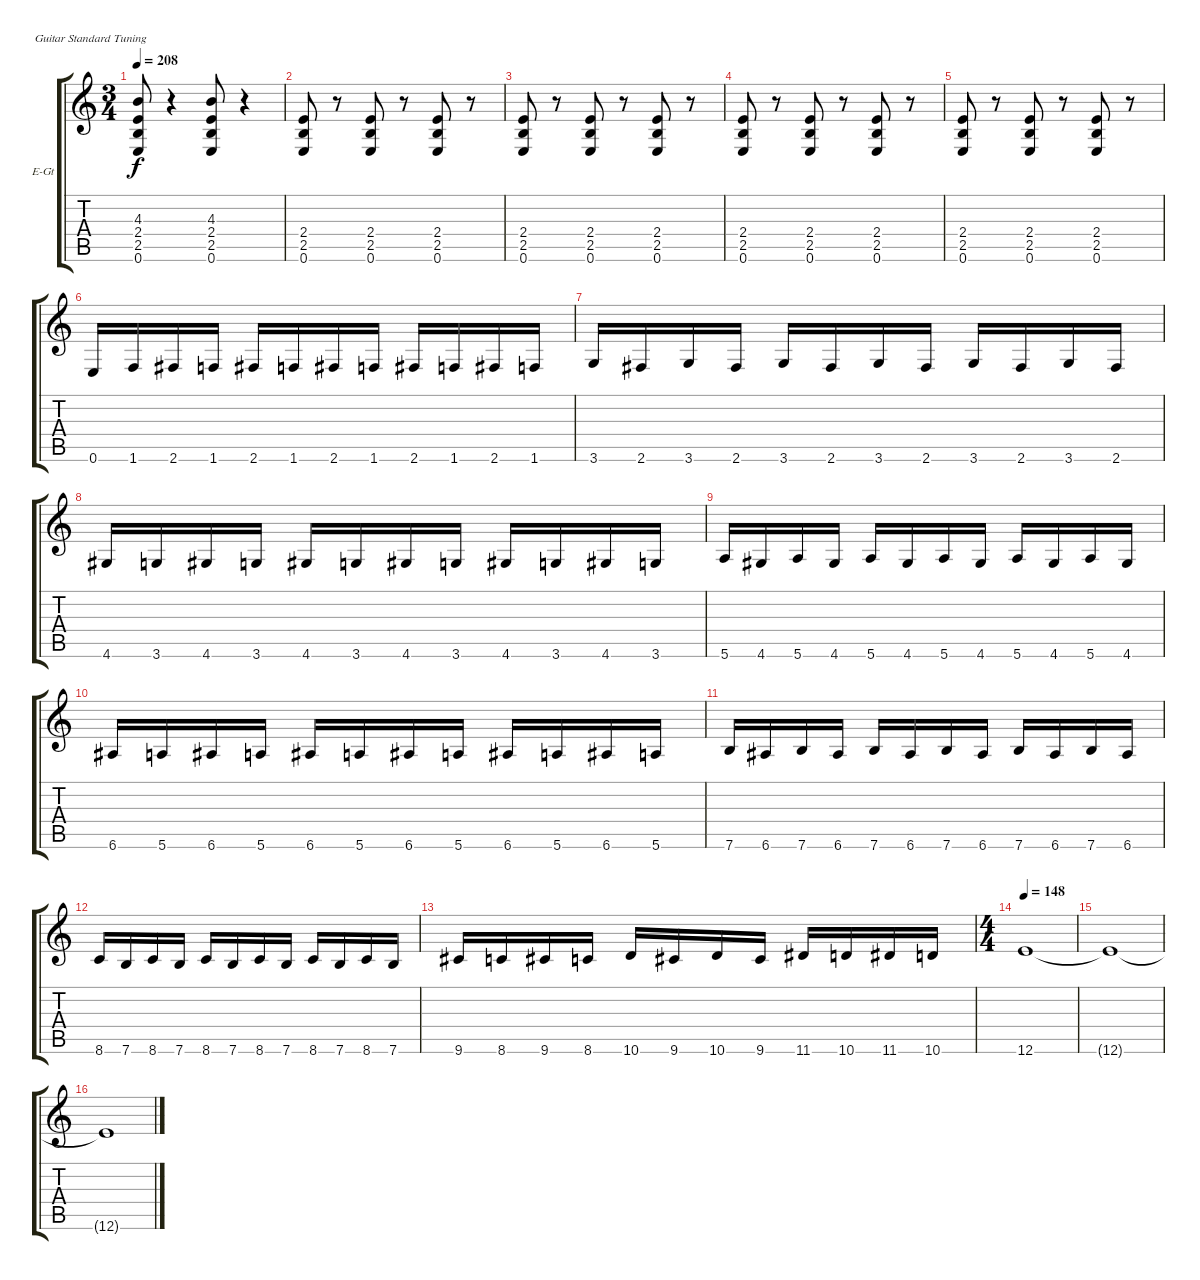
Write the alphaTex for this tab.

\bracketExtendMode groupsimilarinstruments
\firstSystemTrackNameOrientation horizontal
\otherSystemsTrackNameOrientation horizontal
\track ("Guitar 1" "E-Gt") {instrument distortionguitar}
\staff {score tabs}
\tuning (E4 B3 G3 D3 A2 E2)
\ts (3 4)
\tempo 208
\clef g2
\ks c
(4.3 2.4 2.5 0.6).8{dy f} r.4 (4.3 2.4 2.5 0.6).8 r.4 |
(2.4 2.5 0.6).8 r.8 (2.4 2.5 0.6).8 r.8 (2.4 2.5 0.6).8 r.8 |
(2.4 2.5 0.6).8 r.8 (2.4 2.5 0.6).8 r.8 (2.4 2.5 0.6).8 r.8 |
(2.4 2.5 0.6).8 r.8 (2.4 2.5 0.6).8 r.8 (2.4 2.5 0.6).8 r.8 |
(2.4 2.5 0.6).8 r.8 (2.4 2.5 0.6).8 r.8 (2.4 2.5 0.6).8 r.8 |
0.6.16 1.6.16 2.6.16 1.6.16 2.6.16 1.6.16 2.6.16 1.6.16 2.6.16 1.6.16 2.6.16 1.6.16 |
3.6.16 2.6.16 3.6.16 2.6.16 3.6.16 2.6.16 3.6.16 2.6.16 3.6.16 2.6.16 3.6.16 2.6.16 |
4.6.16 3.6.16 4.6.16 3.6.16 4.6.16 3.6.16 4.6.16 3.6.16 4.6.16 3.6.16 4.6.16 3.6.16 |
5.6.16 4.6.16 5.6.16 4.6.16 5.6.16 4.6.16 5.6.16 4.6.16 5.6.16 4.6.16 5.6.16 4.6.16 |
6.6.16 5.6.16 6.6.16 5.6.16 6.6.16 5.6.16 6.6.16 5.6.16 6.6.16 5.6.16 6.6.16 5.6.16 |
7.6.16 6.6.16 7.6.16 6.6.16 7.6.16 6.6.16 7.6.16 6.6.16 7.6.16 6.6.16 7.6.16 6.6.16 |
8.6.16 7.6.16 8.6.16 7.6.16 8.6.16 7.6.16 8.6.16 7.6.16 8.6.16 7.6.16 8.6.16 7.6.16 |
9.6.16 8.6.16 9.6.16 8.6.16 10.6.16 9.6.16 10.6.16 9.6.16 11.6.16 10.6.16 11.6.16 10.6.16 |
\ts (4 4)
\beaming (8 2 2 2 2)
\tempo 148
12.6.1 |
12.6{t}.1 |
12.6{t}.1
